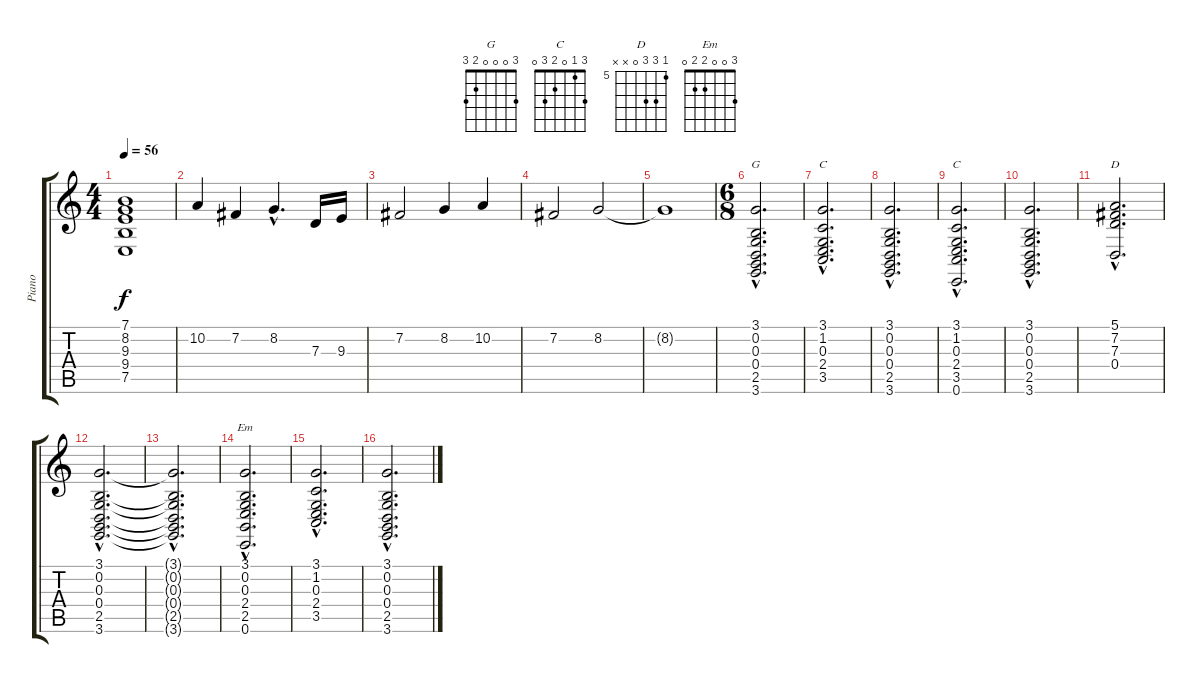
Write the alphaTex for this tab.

\track ("Piano" "Piano") {instrument electricgrandpiano}
\staff {score tabs}
\tuning (E4 B3 G3 D3 A2 E2) {hide}
\chord ("G" 3 0 0 0 2 3)
\chord ("C" 3 1 0 2 3 x)
\chord ("C" 3 1 0 2 3 0)
\chord ("D" 5 7 7 0 x x) {firstfret 5}
\chord ("Em" 3 0 0 2 2 0)
\ts (4 4)
\tempo 56
\clef g2
\ks c
(7.1 8.2 9.3 9.4 7.5).1{dy f instrument electricgrandpiano} |
10.2.4 7.2.4 8.2{hac}.4{d} 7.3.16 9.3.16 |
7.2.2 8.2.4 10.2.4 |
7.2.2 8.2.2 |
8.2{t}.1 |
\ts (6 8)
(3.1{hac} 0.2{hac} 0.3{hac} 0.4{hac} 2.5{hac} 3.6{hac}).2{d ch "G"} |
(3.1{hac} 1.2{hac} 0.3{hac} 2.4{hac} 3.5{hac}).2{d ch "C"} |
(3.1{hac} 0.2{hac} 0.3{hac} 0.4{hac} 2.5{hac} 3.6{hac}).2{d} |
(3.1{hac} 1.2{hac} 0.3{hac} 2.4{hac} 3.5{hac} 0.6{hac}).2{d ch "C"} |
(3.1{hac} 0.2{hac} 0.3{hac} 0.4{hac} 2.5{hac} 3.6{hac}).2{d} |
(5.1{hac} 7.2{hac} 7.3{hac} 0.4{hac}).2{d ch "D"} |
(3.1{hac} 0.2{hac} 0.3{hac} 0.4{hac} 2.5{hac} 3.6{hac}).2{d} |
(3.1{hac t} 0.2{hac t} 0.3{hac t} 0.4{hac t} 2.5{hac t} 3.6{hac t}).2{d} |
(3.1{hac} 0.2{hac} 0.3{hac} 2.4{hac} 2.5{hac} 0.6{hac}).2{d ch "Em"} |
(3.1{hac} 1.2{hac} 0.3{hac} 2.4{hac} 3.5{hac}).2{d} |
(3.1{hac} 0.2{hac} 0.3{hac} 0.4{hac} 2.5{hac} 3.6{hac}).2{d}
